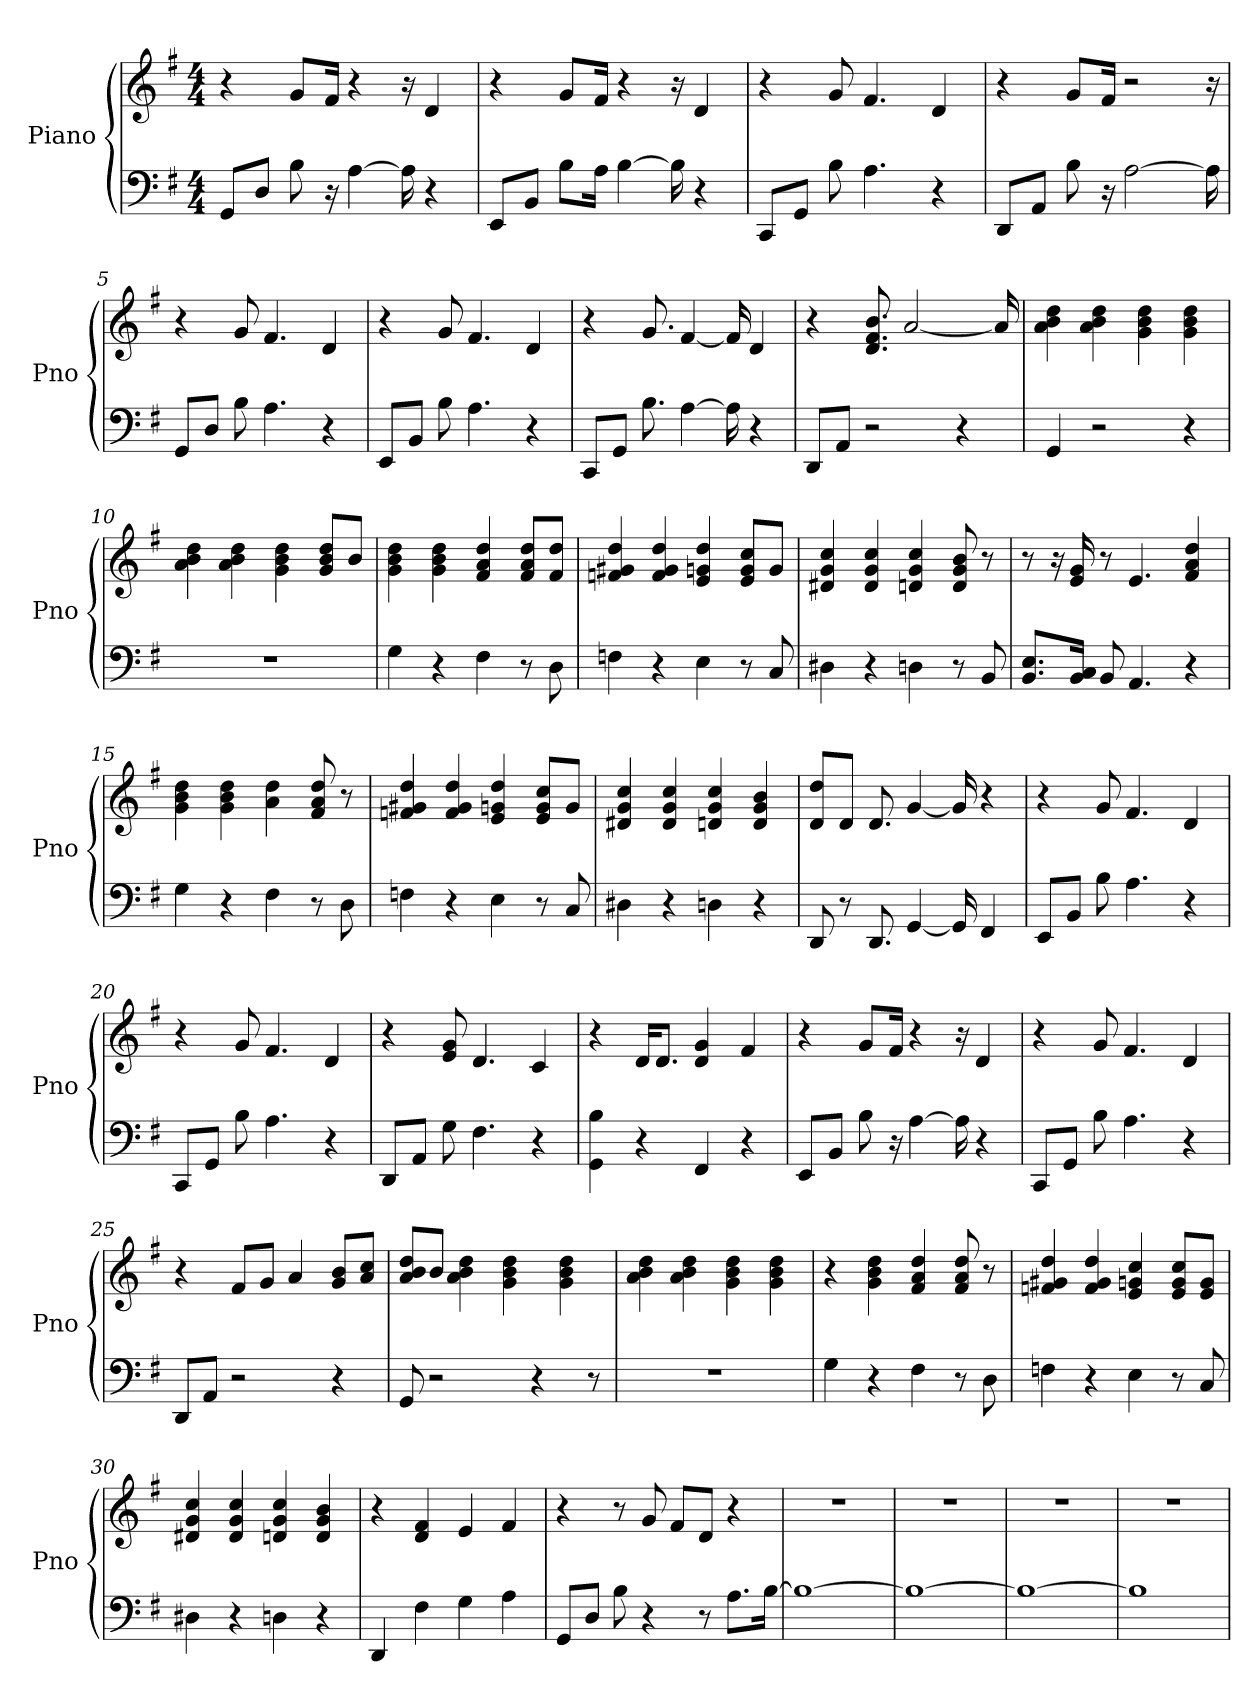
**kern	**kern
*part1	*part1
*staff2	*staff1
*I"Piano	*
*I'Pno	*
*clefF4	*clefG2
*k[f#]	*k[f#]
*G:	*G:
*M4/4	*M4/4
*MM92	*MM92
=1	=1
8GG/L	4r
8D/J	.
8B	8g/L
16r	16f#/Jk
[4A	4r
16A]	16r
4r	4d
=2	=2
8EE/L	4r
8BB/J	.
8B\L	8g/L
16A\Jk	16f#/Jk
[4B	4r
16B]	16r
4r	4d
=3	=3
8CC/L	4r
8GG/J	.
8B	8g
4.A	4.f#
4r	4d
=4	=4
8DD/L	4r
8AA/J	.
8B	8g/L
16r	16f#/Jk
[2A	2r
16A]	16r
=5	=5
8GG/L	4r
8D/J	.
8B	8g
4.A	4.f#
4r	4d
=6	=6
8EE/L	4r
8BB/J	.
8B	8g
4.A	4.f#
4r	4d
=7	=7
8CC/L	4r
8GG/J	.
8.B	8.g
[4A	[4f#
16A]	16f#]
4r	4d
=8	=8
8DD/L	4r
8AA/J	.
2r	8.d 8.f# 8.b
.	[2a
4r	.
.	16a]
=9	=9
4GG	4dd 4a 4b
2r	4dd 4a 4b
.	4dd 4g 4b
4r	4g 4dd 4b
=10	=10
1r	4b 4a 4dd
.	4dd 4a 4b
.	4g 4b 4dd
.	8g/ 8b/ 8dd/L
.	8b/J
=11	=11
4G	4g 4b 4dd
4r	4b 4dd 4g
4F#	4dd 4f# 4a
8r	8dd/ 8f#/ 8a/L
8D	8dd/ 8f#/J
=12	=12
4F	4g# 4f 4dd
4r	4g# 4dd 4f
4E	4e 4g 4dd
8r	8cc/ 8e/ 8g/L
8C	8g/J
=13	=13
4D#	4cc 4d# 4g
4r	4g 4cc 4d#
4D	4g 4cc 4d
8r	8g 8d 8b
8BB	8r
=14	=14
8.BB/ 8.E/L	8r
.	16r
16BB/ 16C/Jk	16g 16e
8BB	8r
4.AA	4.e
4r	4dd 4a 4f#
=15	=15
4G	4dd 4g 4b
4r	4dd 4g 4b
4F#	4dd 4a
8r	8a 8dd 8f#
8D	8r
=16	=16
4F	4g# 4f 4dd
4r	4f 4dd 4g#
4E	4g 4e 4dd
8r	8cc/ 8g/ 8e/L
8C	8g/J
=17	=17
4D#	4cc 4d# 4g
4r	4g 4d# 4cc
4D	4d 4cc 4g
4r	4g 4d 4b
=18	=18
8DD	8d/ 8dd/L
8r	8d/J
8.DD	8.d
[4GG	[4g
16GG]	16g]
4FF#	4r
=19	=19
8EE/L	4r
8BB/J	.
8B	8g
4.A	4.f#
4r	4d
=20	=20
8CC/L	4r
8GG/J	.
8B	8g
4.A	4.f#
4r	4d
=21	=21
8DD/L	4r
8AA/J	.
8G	8g 8e
4.F#	4.d
4r	4c
=22	=22
4GG 4B	4r
4r	16d/KL
.	8.d/J
4FF#	4d 4g
4r	4f#
=23	=23
8EE/L	4r
8BB/J	.
8B	8g/L
16r	16f#/Jk
[4A	4r
16A]	16r
4r	4d
=24	=24
8CC/L	4r
8GG/J	.
8B	8g
4.A	4.f#
4r	4d
=25	=25
8DD/L	4r
8AA/J	.
2r	8f#/L
.	8g/J
.	4a
4r	8b/ 8g/L
.	8cc/ 8a/J
=26	=26
8GG	8a/ 8b/ 8dd/L
2r	8b/J
.	4a 4b 4dd
.	4dd 4b 4g
4r	.
.	4dd 4b 4g
8r	.
=27	=27
1r	4dd 4b 4a
.	4dd 4a 4b
.	4dd 4b 4g
.	4g 4b 4dd
=28	=28
4G	4r
4r	4b 4dd 4g
4F#	4dd 4a 4f#
8r	8a 8dd 8f#
8D	8r
=29	=29
4F	4dd 4g# 4f
4r	4dd 4g# 4f
4E	4cc 4g 4e
8r	8cc/ 8g/ 8e/L
8C	8e/ 8g/J
=30	=30
4D#	4cc 4d# 4g
4r	4d# 4g 4cc
4D	4d 4cc 4g
4r	4d 4g 4b
=31	=31
4DD	4r
4F#	4d 4f#
4G	4e
4A	4f#
=32	=32
8GG/L	4r
8D/J	.
8B	8r
4r	8g
.	8f#/L
8r	8d/J
8.A\L	4r
[16B\Jk	.
=33	=33
1B_	1r
=34	=34
1B_	1r
=35	=35
1B_	1r
=36	=36
1B]	1r
=	=
*-	*-
